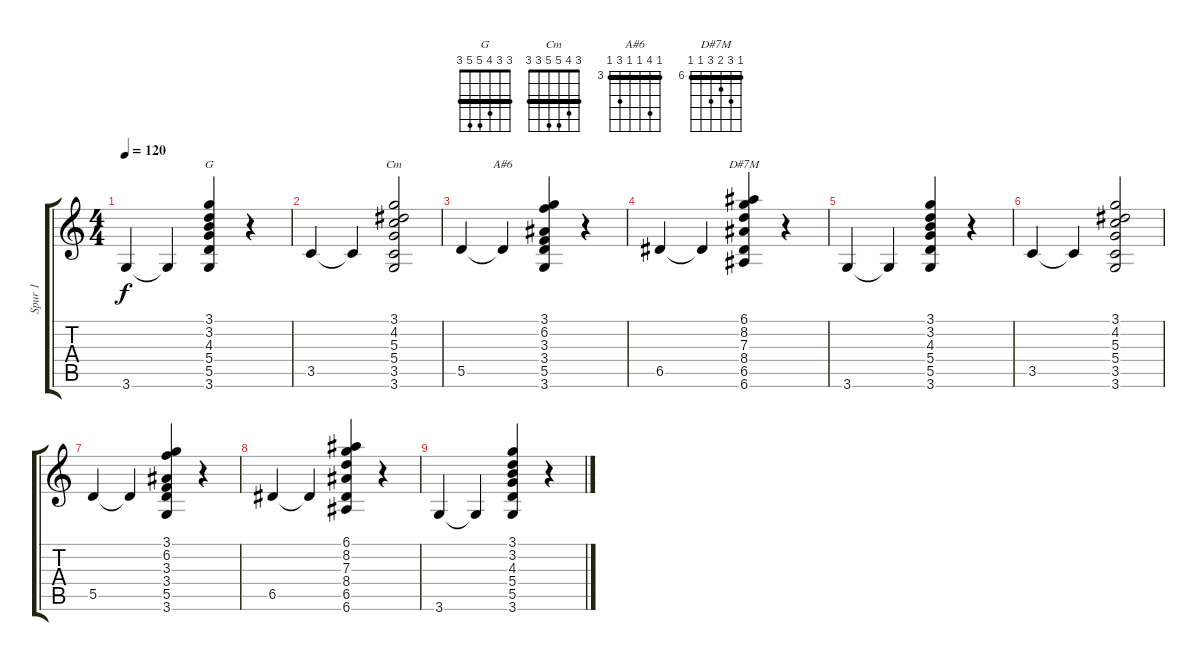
\track ("Spur 1" "Spur 1") {instrument acousticguitarsteel}
\staff {score tabs}
\tuning (E4 B3 G3 D3 A2 E2) {hide}
\chord ("G" 3 3 4 5 5 3) {barre 3}
\chord ("Cm" 3 4 5 5 3 3) {barre 3}
\chord ("A#6" 3 6 3 3 5 3) {firstfret 3 barre 3}
\chord ("D#7M" 6 8 7 8 6 6) {firstfret 6 barre 6}
\ts (4 4)
\tempo 120
\clef g2
\ks c
3.6.4{dy f} 3.6{t}.4 (3.1 3.2 4.3 5.4 5.5 3.6).4{ch "G"} r.4 |
3.5.4 3.5{t}.4 (3.1 4.2 5.3 5.4 3.5 3.6).2{ch "Cm"} |
5.5.4 5.5{t}.4{ch "A#6"} (3.1 6.2 3.3 3.4 5.5 3.6).4 r.4 |
6.5.4 6.5{t}.4 (6.1 8.2 7.3 8.4 6.5 6.6).4{ch "D#7M"} r.4 |
3.6.4 3.6{t}.4 (3.1 3.2 4.3 5.4 5.5 3.6).4 r.4 |
3.5.4 3.5{t}.4 (3.1 4.2 5.3 5.4 3.5 3.6).2 |
5.5.4 5.5{t}.4 (3.1 6.2 3.3 3.4 5.5 3.6).4 r.4 |
6.5.4 6.5{t}.4 (6.1 8.2 7.3 8.4 6.5 6.6).4 r.4 |
3.6.4 3.6{t}.4 (3.1 3.2 4.3 5.4 5.5 3.6).4 r.4
